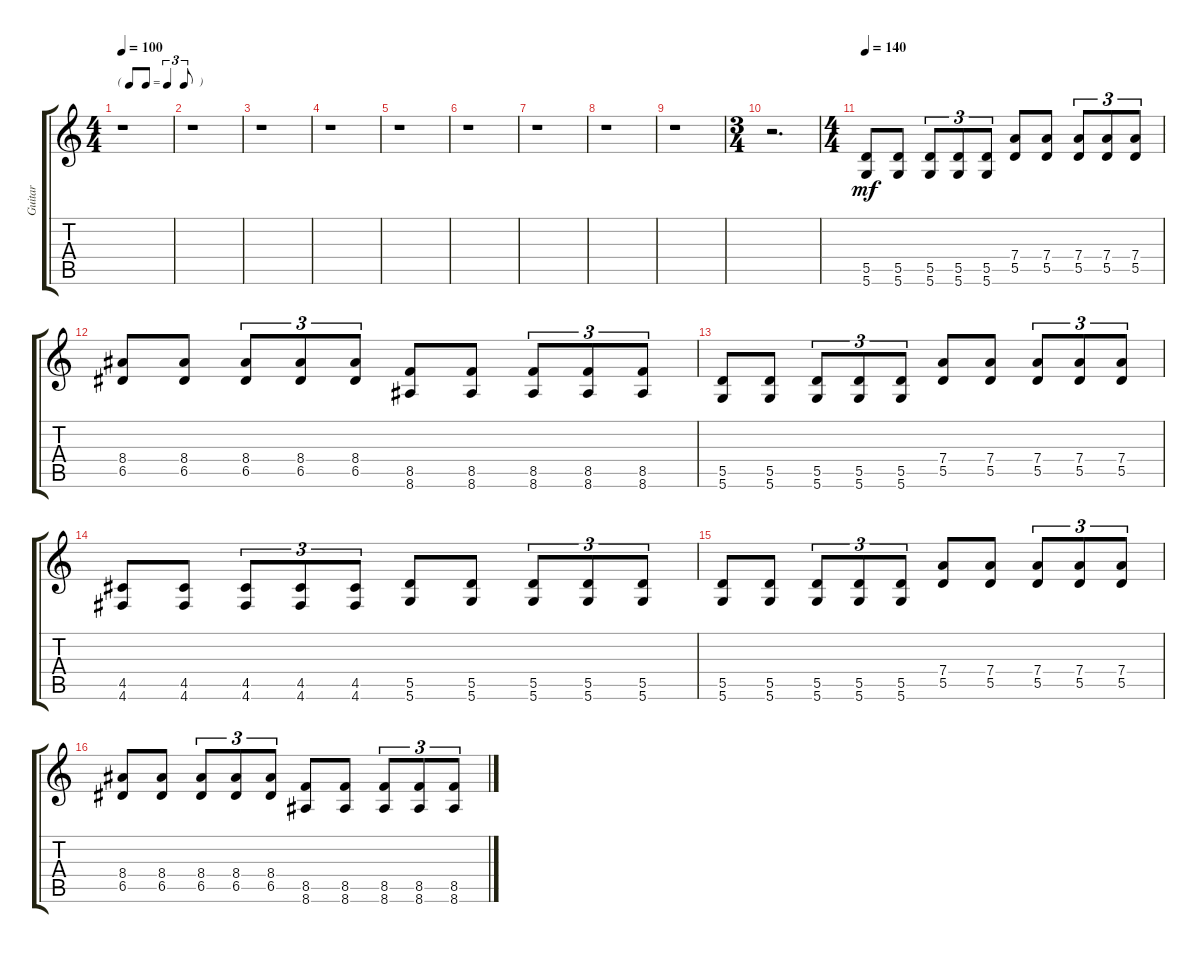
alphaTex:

\track ("Guitar" "Guitar") {instrument distortionguitar}
\staff {score tabs}
\tuning (E4 B3 G3 D3 A2 D2) {hide}
\ts (4 4)
\tf triplet8th
\tempo 100
\clef g2
\ks c
r.1{dy f} |
r.1 |
r.1 |
r.1 |
r.1 |
r.1 |
r.1 |
r.1 |
r.1 |
\ts (3 4)
r.2{d} |
\ts (4 4)
\tempo 140
(5.5 5.6).8{dy mf volume 10} (5.5 5.6).8 (5.5 5.6).8{tu (3 2)} (5.5 5.6).8{tu (3 2)} (5.5 5.6).8{tu (3 2)} (7.4 5.5).8 (7.4 5.5).8 (7.4 5.5).8{tu (3 2)} (7.4 5.5).8{tu (3 2)} (7.4 5.5).8{tu (3 2)} |
(8.4 6.5).8 (8.4 6.5).8 (8.4 6.5).8{tu (3 2)} (8.4 6.5).8{tu (3 2)} (8.4 6.5).8{tu (3 2)} (8.5 8.6).8 (8.5 8.6).8 (8.5 8.6).8{tu (3 2)} (8.5 8.6).8{tu (3 2)} (8.5 8.6).8{tu (3 2)} |
(5.5 5.6).8 (5.5 5.6).8 (5.5 5.6).8{tu (3 2)} (5.5 5.6).8{tu (3 2)} (5.5 5.6).8{tu (3 2)} (7.4 5.5).8 (7.4 5.5).8 (7.4 5.5).8{tu (3 2)} (7.4 5.5).8{tu (3 2)} (7.4 5.5).8{tu (3 2)} |
(4.5 4.6).8 (4.5 4.6).8 (4.5 4.6).8{tu (3 2)} (4.5 4.6).8{tu (3 2)} (4.5 4.6).8{tu (3 2)} (5.5 5.6).8 (5.5 5.6).8 (5.5 5.6).8{tu (3 2)} (5.5 5.6).8{tu (3 2)} (5.5 5.6).8{tu (3 2)} |
(5.5 5.6).8 (5.5 5.6).8 (5.5 5.6).8{tu (3 2)} (5.5 5.6).8{tu (3 2)} (5.5 5.6).8{tu (3 2)} (7.4 5.5).8 (7.4 5.5).8 (7.4 5.5).8{tu (3 2)} (7.4 5.5).8{tu (3 2)} (7.4 5.5).8{tu (3 2)} |
(8.4 6.5).8 (8.4 6.5).8 (8.4 6.5).8{tu (3 2)} (8.4 6.5).8{tu (3 2)} (8.4 6.5).8{tu (3 2)} (8.5 8.6).8 (8.5 8.6).8 (8.5 8.6).8{tu (3 2)} (8.5 8.6).8{tu (3 2)} (8.5 8.6).8{tu (3 2)}
